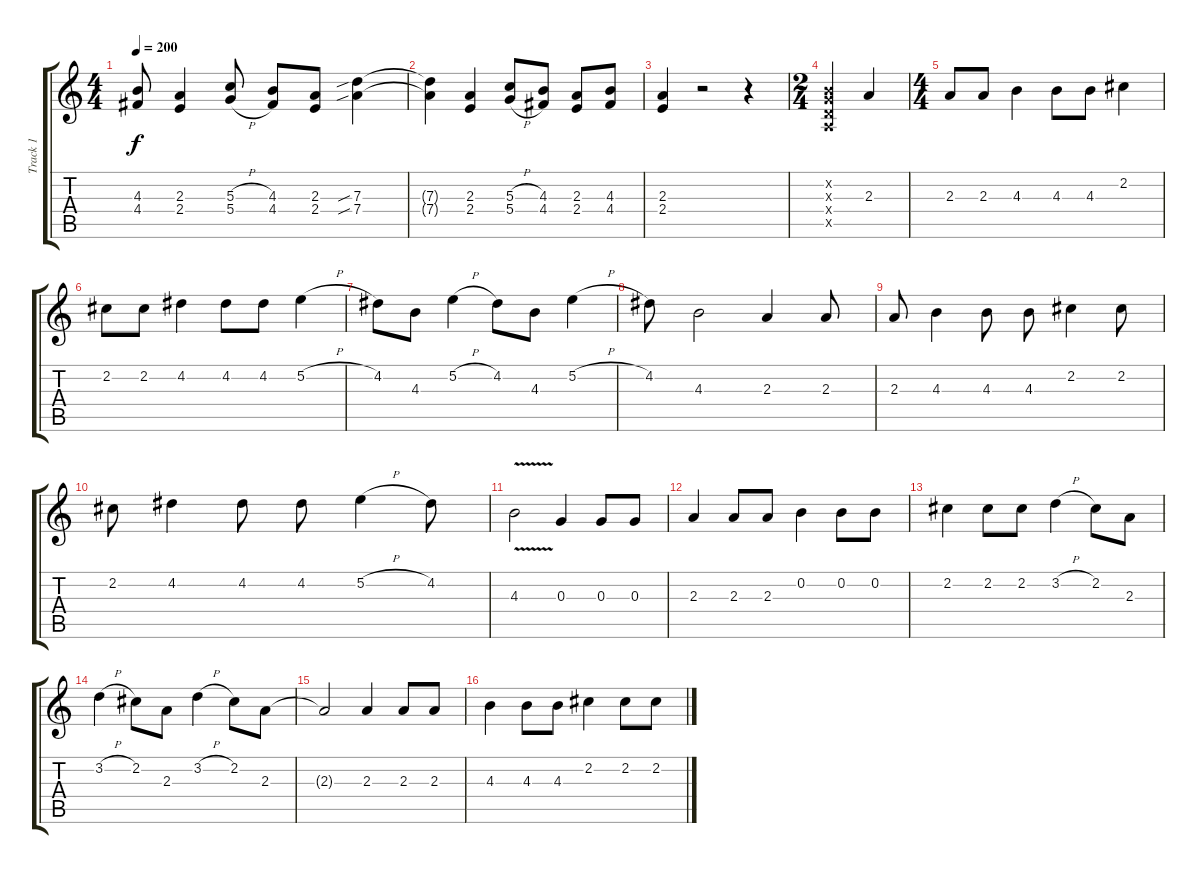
\track ("Track 1" "Track 1") {instrument overdrivenguitar}
\staff {score tabs}
\tuning (E4 B3 G3 D3 A2 E2) {hide}
\ts (4 4)
\tempo 200
\clef g2
\ks c
(4.3 4.4).8{dy f} (2.3 2.4).4 (5.3{h} 5.4{h}).8 (4.3 4.4).8 (2.3 2.4).8 (7.3{sib} 7.4{sib}).4 |
(7.3{t} 7.4{t}).4 (2.3 2.4).4 (5.3{h} 5.4{h}).8 (4.3 4.4).8 (2.3 2.4).8 (4.3 4.4).8 |
(2.3 2.4).4 r.2 r.4 |
\ts (2 4)
(0.2{x} 0.3{x} 0.4{x} 0.5{x}).4 2.3.4 |
\ts (4 4)
2.3.8 2.3.8 4.3.4 4.3.8 4.3.8 2.2.4 |
2.2.8 2.2.8 4.2.4 4.2.8 4.2.8 5.2{h}.4 |
4.2.8 4.3.8 5.2{h}.4 4.2.8 4.3.8 5.2{h}.4 |
4.2.8 4.3.2 2.3.4 2.3.8 |
2.3.8 4.3.4 4.3.8 4.3.8 2.2.4 2.2.8 |
2.2.8 4.2.4 4.2.8 4.2.8 5.2{h}.4 4.2.8 |
4.3{v}.2 0.3.4 0.3.8 0.3.8 |
2.3.4 2.3.8 2.3.8 0.2.4 0.2.8 0.2.8 |
2.2.4 2.2.8 2.2.8 3.2{h}.4 2.2.8 2.3.8 |
3.2{h}.4 2.2.8 2.3.8 3.2{h}.4 2.2.8 2.3.8 |
2.3{t}.2 2.3.4 2.3.8 2.3.8 |
4.3.4 4.3.8 4.3.8 2.2.4 2.2.8 2.2.8
